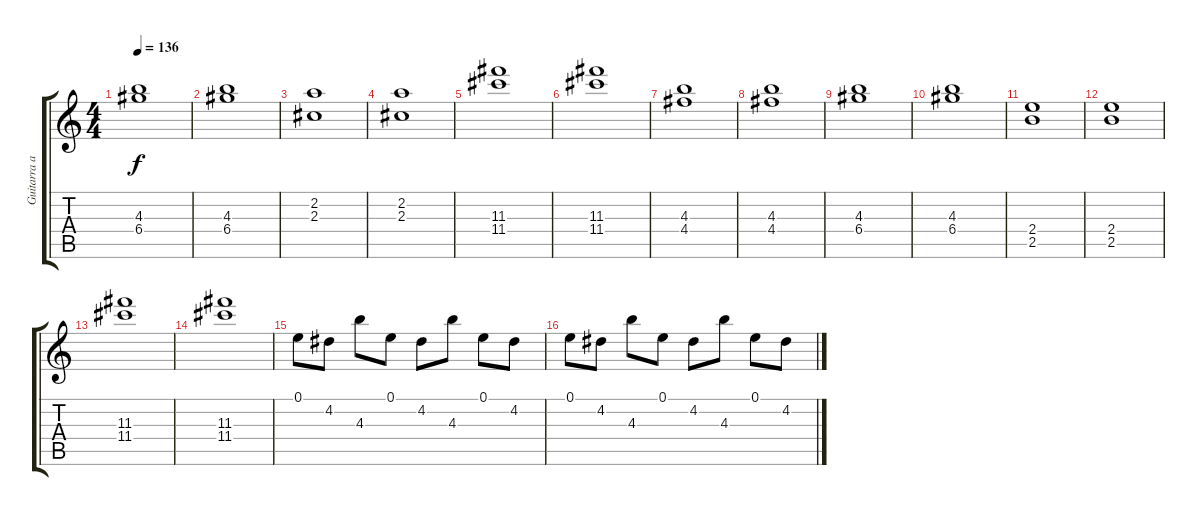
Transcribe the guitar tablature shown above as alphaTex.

\track ("Guitarra armonizada" "Guitarra a") {instrument distortionguitar}
\staff {score tabs}
\tuning (E4 B3 G4 D4 A3 E3) {hide}
\ts (4 4)
\tempo 136
\clef g2
\ks c
(4.3 6.4).1{dy f} |
(4.3 6.4).1 |
(2.2 2.3).1 |
(2.2 2.3).1 |
(11.3 11.4).1 |
(11.3 11.4).1 |
(4.3 4.4).1 |
(4.3 4.4).1 |
(4.3 6.4).1 |
(4.3 6.4).1 |
(2.4 2.5).1 |
(2.4 2.5).1 |
(11.3 11.4).1 |
(11.3 11.4).1 |
0.1.8 4.2.8 4.3.8 0.1.8 4.2.8 4.3.8 0.1.8 4.2.8 |
0.1.8 4.2.8 4.3.8 0.1.8 4.2.8 4.3.8 0.1.8 4.2.8
